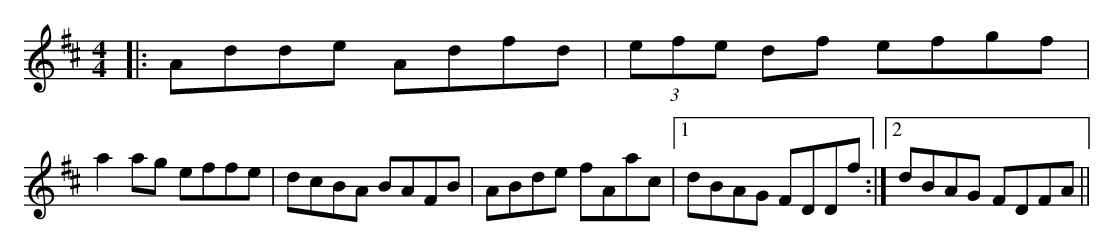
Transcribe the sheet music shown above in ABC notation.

X:1
M:4/4
K:D
|:Adde Adfd|(3efe df efgf|
a2ag effe|dcBA BAFB|ABde fAac|1 dBAG FDDf:|2 dBAG FDFA||
